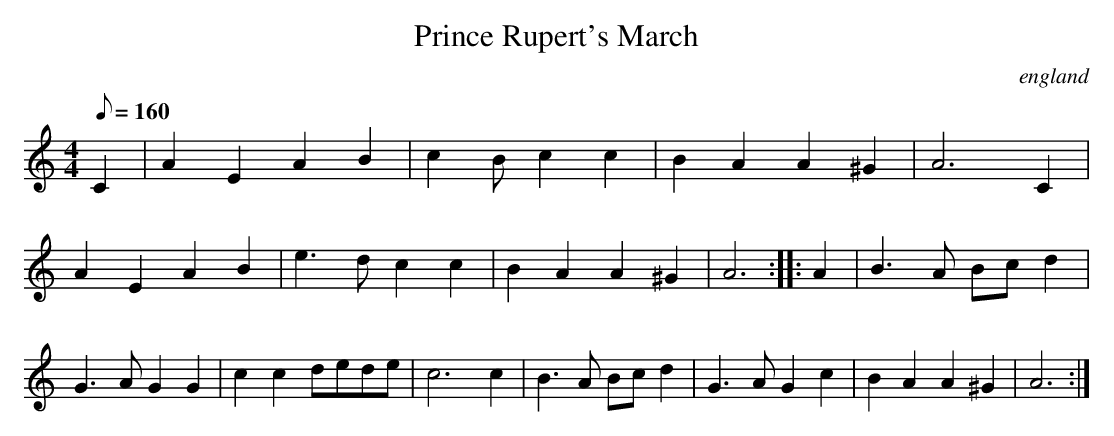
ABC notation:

X:1
T: Prince Rupert's March
O:england
M:4/4
L:1/8
Q:160
K:C
C2|A2E2 A2 B2|c2 B c2 c2|B2 A2 A2 ^G2|A6 C2|A2 E2 A2 B2|e3 d c2 c2|\
B2 A2 A2 ^G2|A6::A2|B3 A Bc d2|G3 A G2 G2|c2 c2 dede|c6 c2|B3 A Bc d2|\
G3 A G2 c2|B2 A2 A2 ^G2|A6:|
